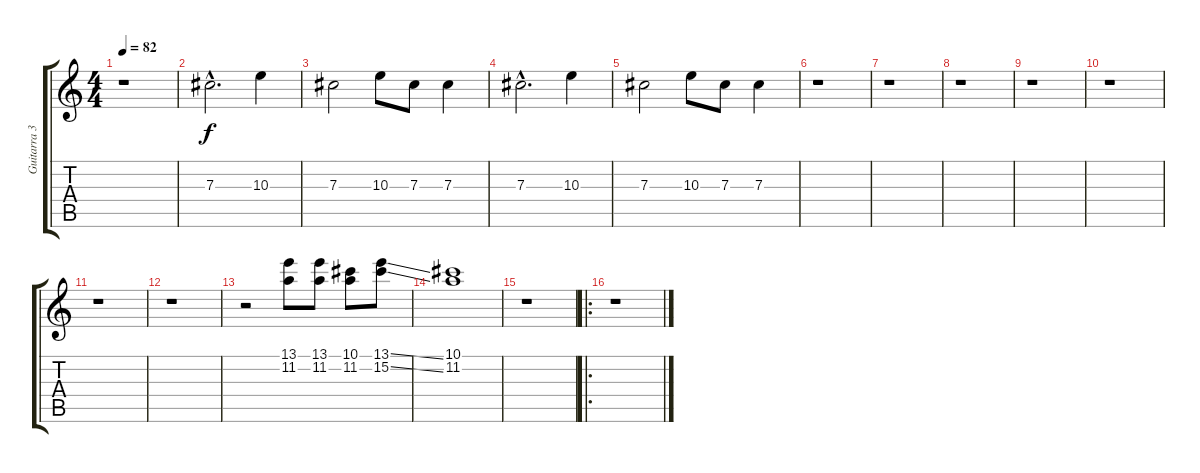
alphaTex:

\track ("Guitarra 3" "Guitarra 3") {instrument acousticguitarsteel}
\staff {score tabs}
\tuning (Eb4 Bb3 Gb3 Db3 Ab2 Eb2) {hide}
\ts (4 4)
\tempo 82
\clef g2
\ks c
r.1{dy f} |
7.3{hac}.2{d} 10.3.4 |
7.3.2 10.3.8 7.3.8 7.3.4 |
7.3{hac}.2{d} 10.3.4 |
7.3.2 10.3.8 7.3.8 7.3.4 |
r.1 |
r.1 |
r.1 |
r.1 |
r.1 |
r.1 |
r.1 |
r.2 (13.1 11.2).8 (13.1 11.2).8 (10.1 11.2).8 (13.1{ss} 15.2{ss}).8 |
(10.1 11.2).1 |
r.1 |
\ro
r.1
